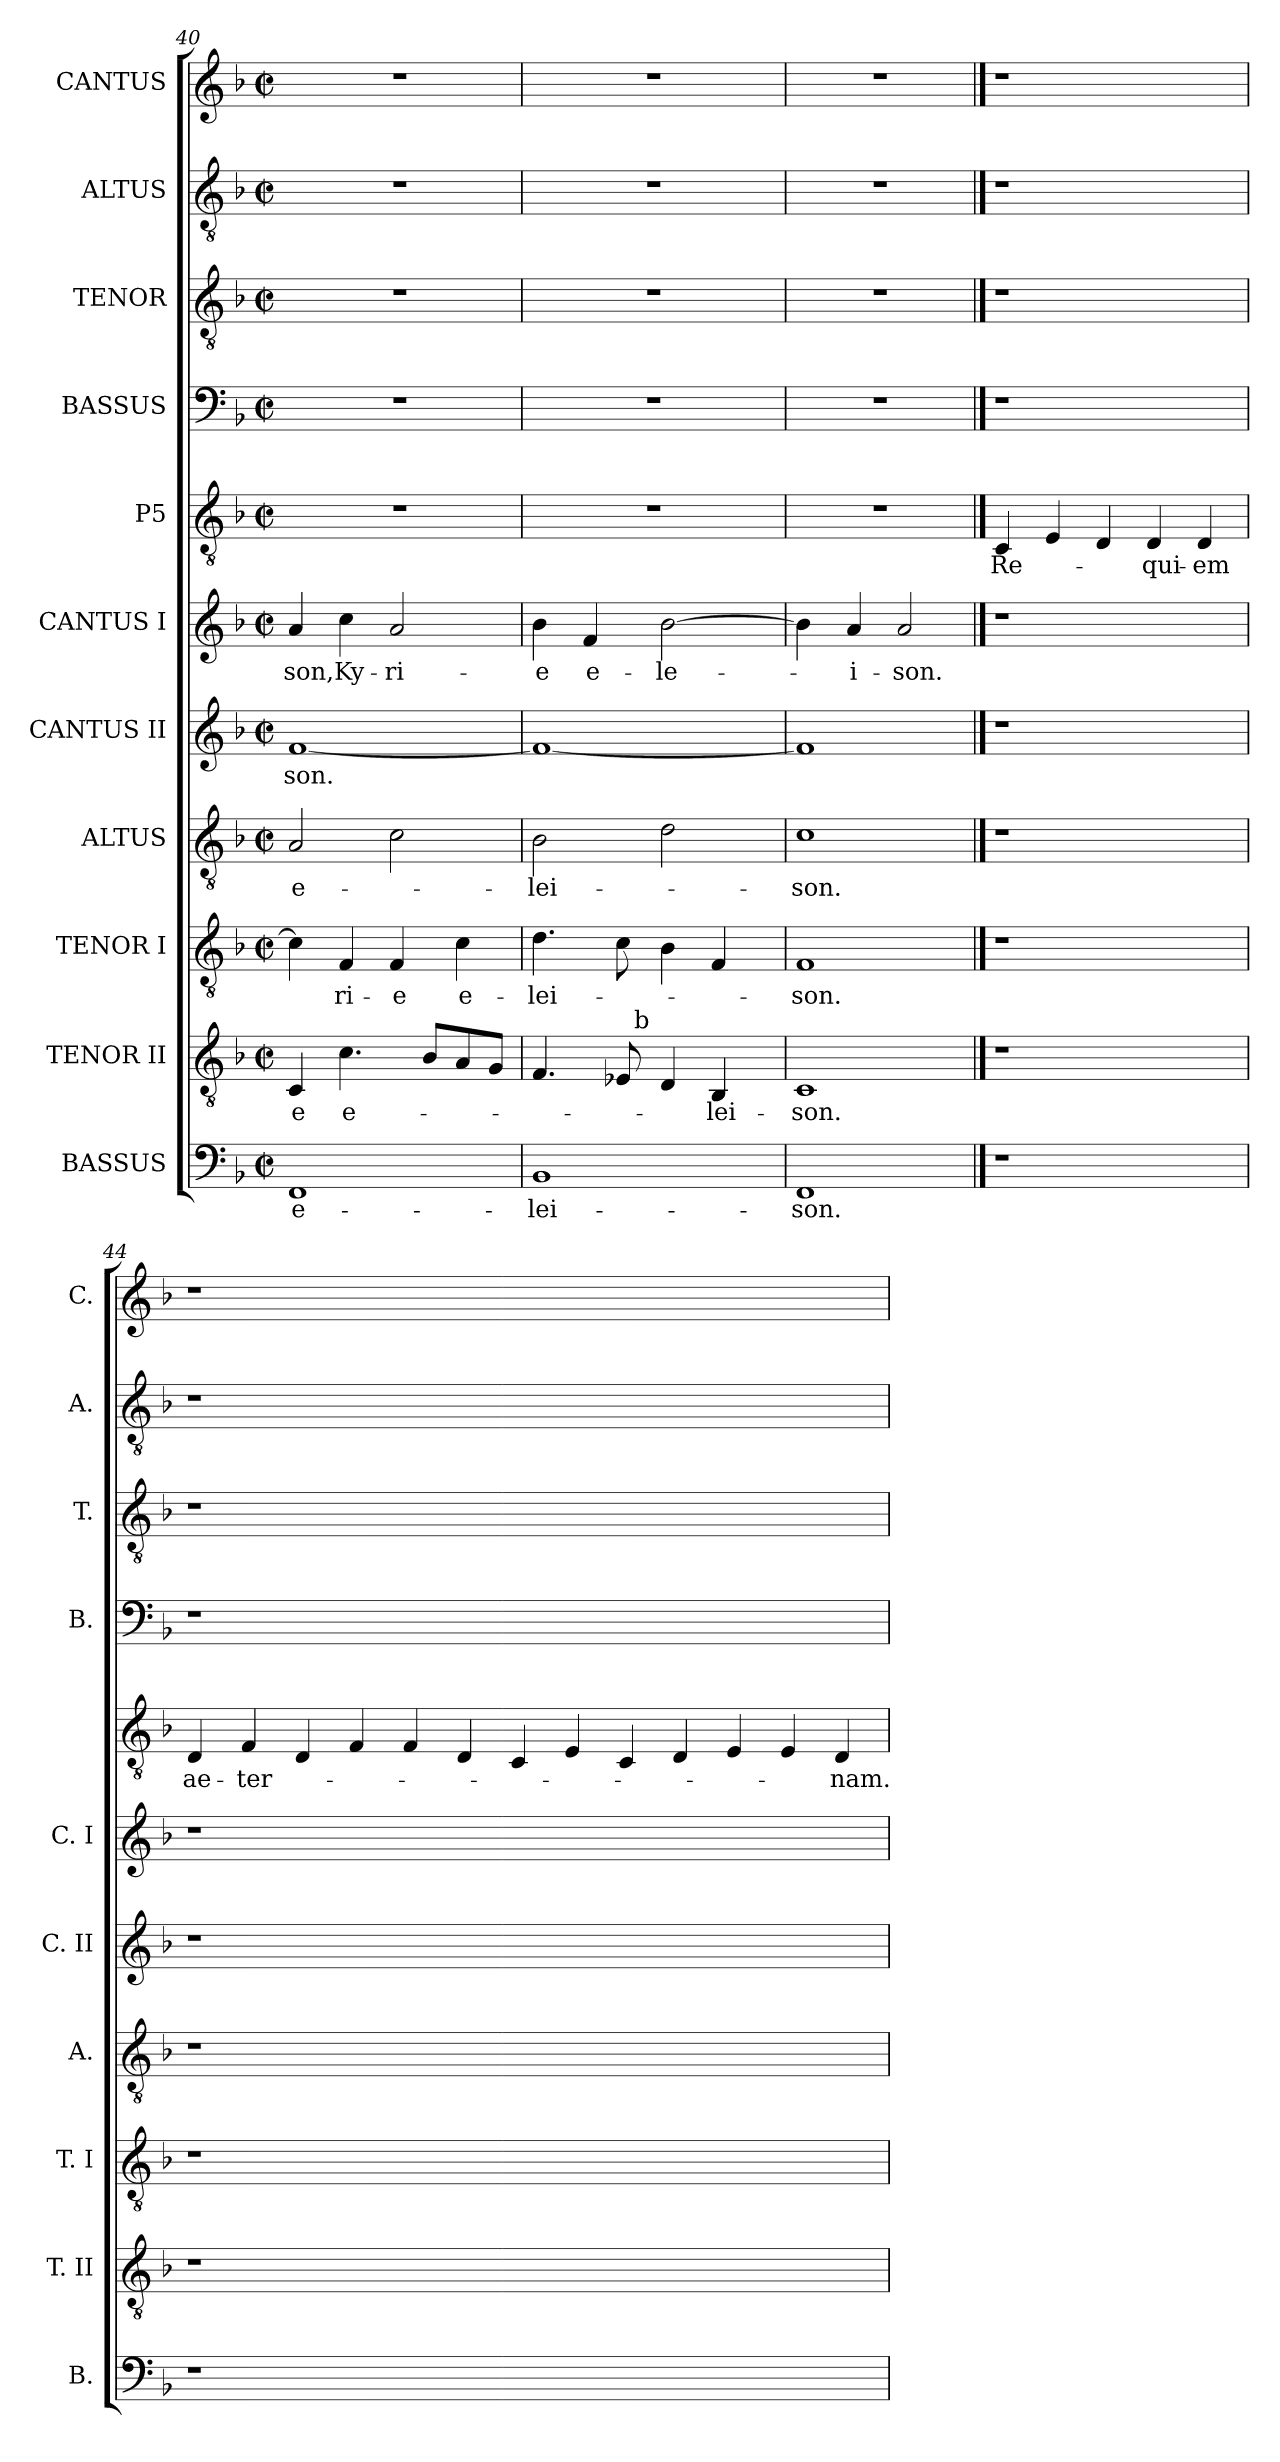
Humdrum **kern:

**kern	**text	**kern	**text	**kern	**text	**kern	**text	**kern	**text	**kern	**text	**kern	**text	**kern	**kern	**kern	**kern
*part11	*part11	*part10	*part10	*part9	*part9	*part8	*part8	*part7	*part7	*part6	*part6	*part5	*part5	*part4	*part3	*part2	*part1
*staff11	*staff11	*staff10	*staff10	*staff9	*staff9	*staff8	*staff8	*staff7	*staff7	*staff6	*staff6	*staff5	*staff5	*staff4	*staff3	*staff2	*staff1
*I"BASSUS	*	*I"TENOR II	*	*I"TENOR I	*	*I"ALTUS	*	*I"CANTUS II	*	*I"CANTUS I	*	*I"P5	*	*I"BASSUS	*I"TENOR	*I"ALTUS	*I"CANTUS
*I'B.	*	*I'T. II	*	*I'T. I	*	*I'A.	*	*I'C. II	*	*I'C. I	*	*	*	*I'B.	*I'T.	*I'A.	*I'C.
*clefF4	*	*clefGv2	*	*clefGv2	*	*clefGv2	*	*clefG2	*	*clefG2	*	*clefGv2	*	*clefF4	*clefGv2	*clefGv2	*clefG2
*	*	*ITrd7c12	*	*ITrd7c12	*	*ITrd7c12	*	*	*	*	*	*ITrd7c12	*	*	*ITrd7c12	*ITrd7c12	*
*k[b-]	*	*k[b-]	*	*k[b-]	*	*k[b-]	*	*k[b-]	*	*k[b-]	*	*k[b-]	*	*k[b-]	*k[b-]	*k[b-]	*k[b-]
*d:	*	*d:	*	*d:	*	*d:	*	*d:	*	*d:	*	*d:	*	*d:	*d:	*d:	*d:
*M2/2	*	*M2/2	*	*M2/2	*	*M2/2	*	*M2/2	*	*M2/2	*	*M2/2	*	*M2/2	*M2/2	*M2/2	*M2/2
*met(c|)	*	*met(c|)	*	*met(c|)	*	*met(c|)	*	*met(c|)	*	*met(c|)	*	*met(c|)	*	*met(c|)	*met(c|)	*met(c|)	*met(c|)
=40	=40	=40	=40	=40	=40	=40	=40	=40	=40	=40	=40	=40	=40	=40	=40	=40	=40
!	!LO:LY:b:color=#000000	!	!	!	!	!	!	!	!	!	!	!	!	!	!	!	!
!	!	!	!LO:LY:b:color=#000000	!	!	!	!	!	!	!	!	!	!	!	!	!	!
!	!	!	!	!	!	!	!LO:LY:b:color=#000000	!	!	!	!	!	!	!	!	!	!
!	!	!	!	!	!	!	!	!	!LO:LY:b:color=#000000	!	!	!	!	!	!	!	!
!	!	!	!	!	!	!	!	!	!	!	!LO:LY:b:color=#000000	!	!	!	!	!	!
1FFi	e-	4CCi/	-e	4Ci\]	.	2AAi/	e-	[1fi	-son.	4ai/	-son,	1r	.	1r	1r	1r	1r
!	!	!	!LO:LY:b:color=#000000	!	!	!	!	!	!	!	!	!	!	!	!	!	!
!	!	!	!	!	!LO:LY:b:color=#000000	!	!	!	!	!	!	!	!	!	!	!	!
!	!	!	!	!	!	!	!	!	!	!	!LO:LY:b:color=#000000	!	!	!	!	!	!
.	.	4.Ci\	e-	4FFi/	-ri-	.	.	.	.	4cci\	Ky-	.	.	.	.	.	.
!	!	!	!	!	!LO:LY:b:color=#000000	!	!	!	!	!	!	!	!	!	!	!	!
!	!	!	!	!	!	!	!	!	!	!	!LO:LY:b:color=#000000	!	!	!	!	!	!
.	.	.	.	4FFi/	-e	2Ci\	.	.	.	2ai/	-ri-	.	.	.	.	.	.
.	.	8BB-i/L	.	.	.	.	.	.	.	.	.	.	.	.	.	.	.
!	!	!	!	!	!LO:LY:b:color=#000000	!	!	!	!	!	!	!	!	!	!	!	!
.	.	8AAi/	.	4Ci\	e-	.	.	.	.	.	.	.	.	.	.	.	.
.	.	8GGi/J	.	.	.	.	.	.	.	.	.	.	.	.	.	.	.
=41	=41	=41	=41	=41	=41	=41	=41	=41	=41	=41	=41	=41	=41	=41	=41	=41	=41
!	!LO:LY:b:color=#000000	!	!	!	!	!	!	!	!	!	!	!	!	!	!	!	!
!	!	!	!	!	!LO:LY:b:color=#000000	!	!	!	!	!	!	!	!	!	!	!	!
!	!	!	!	!	!	!	!LO:LY:b:color=#000000	!	!	!	!	!	!	!	!	!	!
!	!	!	!	!	!	!	!	!	!	!	!LO:LY:b:color=#000000	!	!	!	!	!	!
*	*	*^	*	*	*	*	*	*	*	*	*	*	*	*	*	*	*
1BB-i	-lei-	4.FFi/	4ryy	.	4.Di\	-lei-	2BB-i\	-lei-	1fi_	.	4b-i\	-e	1r	.	1r	1r	1r	1r
!	!	!	!	!	!	!	!	!	!	!	!	!LO:LY:b:color=#000000	!	!	!	!	!	!
.	.	.	8ryy	.	.	.	.	.	.	.	4fi/	e-	.	.	.	.	.	.
.	.	8EE-i/	32ryy	.	8Ci\	.	.	.	.	.	.	.	.	.	.	.	.	.
.	.	.	256ryy	.	.	.	.	.	.	.	.	.	.	.	.	.	.	.
!	!	!	!LO:TX:a:t=b	!	!	!	!	!	!	!	!	!	!	!	!	!	!	!
.	.	.	2ryy	.	.	.	.	.	.	.	.	.	.	.	.	.	.	.
!	!	!	!	!	!	!	!	!	!	!	!	!LO:LY:b:color=#000000	!	!	!	!	!	!
.	.	4DDi/	.	.	4BB-i\	.	2Di\	.	.	.	[2b-i\	-le-	.	.	.	.	.	.
!	!	!	!	!LO:LY:b:color=#000000	!	!	!	!	!	!	!	!	!	!	!	!	!	!
.	.	4BBB-i/	.	-lei-	4FFi/	.	.	.	.	.	.	.	.	.	.	.	.	.
.	.	.	16ryy	.	.	.	.	.	.	.	.	.	.	.	.	.	.	.
.	.	.	64..ryy	.	.	.	.	.	.	.	.	.	.	.	.	.	.	.
*	*	*v	*v	*	*	*	*	*	*	*	*	*	*	*	*	*	*	*
=42	=42	=42	=42	=42	=42	=42	=42	=42	=42	=42	=42	=42	=42	=42	=42	=42	=42
*	*	*^	*	*	*	*	*	*	*	*	*	*	*	*	*	*	*
!	!LO:LY:b:color=#000000	!	!	!	!	!	!	!	!	!	!	!	!	!	!	!	!	!
*	*	*v	*v	*	*	*	*	*	*	*	*	*	*	*	*	*	*	*
*	*	*^	*	*	*	*	*	*	*	*	*	*	*	*	*	*	*
!	!	!	!	!LO:LY:b:color=#000000	!	!	!	!	!	!	!	!	!	!	!	!	!	!
*	*	*v	*v	*	*	*	*	*	*	*	*	*	*	*	*	*	*	*
*	*	*^	*	*	*	*	*	*	*	*	*	*	*	*	*	*	*
!	!	!	!	!	!	!LO:LY:b:color=#000000	!	!	!	!	!	!	!	!	!	!	!	!
*	*	*v	*v	*	*	*	*	*	*	*	*	*	*	*	*	*	*	*
*	*	*^	*	*	*	*	*	*	*	*	*	*	*	*	*	*	*
!	!	!	!	!	!	!	!	!LO:LY:b:color=#000000	!	!	!	!	!	!	!	!	!	!
*	*	*v	*v	*	*	*	*	*	*	*	*	*	*	*	*	*	*	*
1FFi	-son.	1CCi	-son.	1FFi	-son.	1Ci	-son.	1fi]	.	4b-i\]	.	1r	.	1r	1r	1r	1r
!	!	!	!	!	!	!	!	!	!	!	!LO:LY:b:color=#000000	!	!	!	!	!	!
.	.	.	.	.	.	.	.	.	.	4ai/	-i-	.	.	.	.	.	.
!	!	!	!	!	!	!	!	!	!	!	!LO:LY:b:color=#000000	!	!	!	!	!	!
.	.	.	.	.	.	.	.	.	.	2ai/	-son.	.	.	.	.	.	.
!!LO:PB:g=z
==43	==43	==43	==43	==43	==43	==43	==43	==43	==43	==43	==43	==43	==43	==43	==43	==43	==43
!LO:N:vis=1	!	!LO:N:vis=1	!	!LO:N:vis=1	!	!LO:N:vis=1	!	!LO:N:vis=1	!	!LO:N:vis=1	!	!	!	!	!	!	!
!	!	!	!	!	!	!	!	!	!	!	!	!	!LO:LY:b:color=#000000	!LO:N:vis=1	!LO:N:vis=1	!LO:N:vis=1	!LO:N:vis=1
1r	.	1r	.	1r	.	1r	.	1r	.	1r	.	4CCi/	Re-	1r	1r	1r	1r
.	.	.	.	.	.	.	.	.	.	.	.	4EEi/	.	.	.	.	.
.	.	.	.	.	.	.	.	.	.	.	.	4DDi/	.	.	.	.	.
!	!	!	!	!	!	!	!	!	!	!	!	!	!LO:LY:b:color=#000000	!	!	!	!
.	.	.	.	.	.	.	.	.	.	.	.	4DDi/	-qui-	.	.	.	.
!	!	!	!	!	!	!	!	!	!	!	!	!	!LO:LY:b:color=#000000	!	!	!	!
4ryy	.	4ryy	.	4ryy	.	4ryy	.	4ryy	.	4ryy	.	4DDi/	-em	4ryy	4ryy	4ryy	4ryy
=44'	=44'	=44'	=44'	=44'	=44'	=44'	=44'	=44'	=44'	=44'	=44'	=44'	=44'	=44'	=44'	=44'	=44'
!LO:N:vis=1	!	!LO:N:vis=1	!	!LO:N:vis=1	!	!LO:N:vis=1	!	!LO:N:vis=1	!	!LO:N:vis=1	!	!	!	!	!	!	!
!	!	!	!	!	!	!	!	!	!	!	!	!	!LO:LY:b:color=#000000	!LO:N:vis=1	!LO:N:vis=1	!LO:N:vis=1	!LO:N:vis=1
1r	.	1r	.	1r	.	1r	.	1r	.	1r	.	4DDi/	ae-	1r	1r	1r	1r
!	!	!	!	!	!	!	!	!	!	!	!	!	!LO:LY:b:color=#000000	!	!	!	!
.	.	.	.	.	.	.	.	.	.	.	.	4FFi/	-ter-	.	.	.	.
.	.	.	.	.	.	.	.	.	.	.	.	4DDi/	.	.	.	.	.
.	.	.	.	.	.	.	.	.	.	.	.	4FFi/	.	.	.	.	.
0ryy	.	0ryy	.	0ryy	.	0ryy	.	0ryy	.	0ryy	.	4FFi/	.	0ryy	0ryy	0ryy	0ryy
.	.	.	.	.	.	.	.	.	.	.	.	4DDi/	.	.	.	.	.
.	.	.	.	.	.	.	.	.	.	.	.	4CCi/	.	.	.	.	.
.	.	.	.	.	.	.	.	.	.	.	.	4EEi/	.	.	.	.	.
.	.	.	.	.	.	.	.	.	.	.	.	4CCi/	.	.	.	.	.
.	.	.	.	.	.	.	.	.	.	.	.	4DDi/	.	.	.	.	.
.	.	.	.	.	.	.	.	.	.	.	.	4EEi/	.	.	.	.	.
.	.	.	.	.	.	.	.	.	.	.	.	4EEi/	.	.	.	.	.
!	!	!	!	!	!	!	!	!	!	!	!	!	!LO:LY:b:color=#000000	!	!	!	!
4ryy	.	4ryy	.	4ryy	.	4ryy	.	4ryy	.	4ryy	.	4DDi/	-nam.	4ryy	4ryy	4ryy	4ryy
=	=	=	=	=	=	=	=	=	=	=	=	=	=	=	=	=	=
*-	*-	*-	*-	*-	*-	*-	*-	*-	*-	*-	*-	*-	*-	*-	*-	*-	*-
